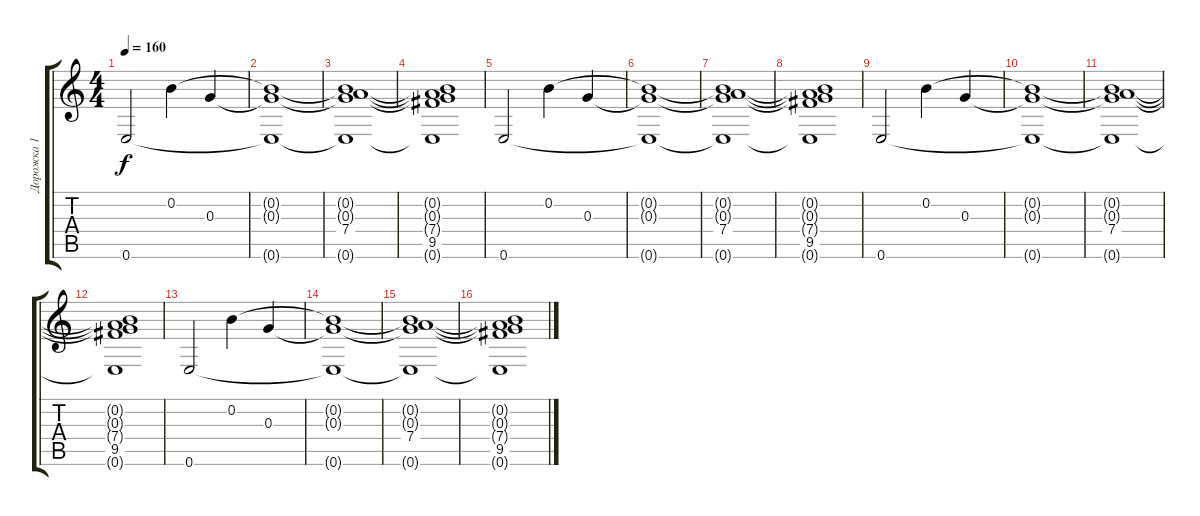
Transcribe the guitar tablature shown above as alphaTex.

\track ("Дорожка 1" "Дорожка 1") {instrument electricguitarjazz}
\staff {score tabs}
\tuning (E4 B3 G3 D3 A2 E2) {hide}
\ts (4 4)
\tempo 160
\clef g2
\ks c
0.6.2{dy f instrument electricguitarjazz} 0.2.4 0.3.4 |
(0.2{t} 0.3{t} 0.6{t}).1 |
(0.2{t} 0.3{t} 7.4 0.6{t}).1 |
(0.2{t} 0.3{t} 7.4{t} 9.5 0.6{t}).1 |
0.6.2 0.2.4 0.3.4 |
(0.2{t} 0.3{t} 0.6{t}).1 |
(0.2{t} 0.3{t} 7.4 0.6{t}).1 |
(0.2{t} 0.3{t} 7.4{t} 9.5 0.6{t}).1 |
0.6.2 0.2.4 0.3.4 |
(0.2{t} 0.3{t} 0.6{t}).1 |
(0.2{t} 0.3{t} 7.4 0.6{t}).1 |
(0.2{t} 0.3{t} 7.4{t} 9.5 0.6{t}).1 |
0.6.2 0.2.4 0.3.4 |
(0.2{t} 0.3{t} 0.6{t}).1 |
(0.2{t} 0.3{t} 7.4 0.6{t}).1 |
(0.2{t} 0.3{t} 7.4{t} 9.5 0.6{t}).1
